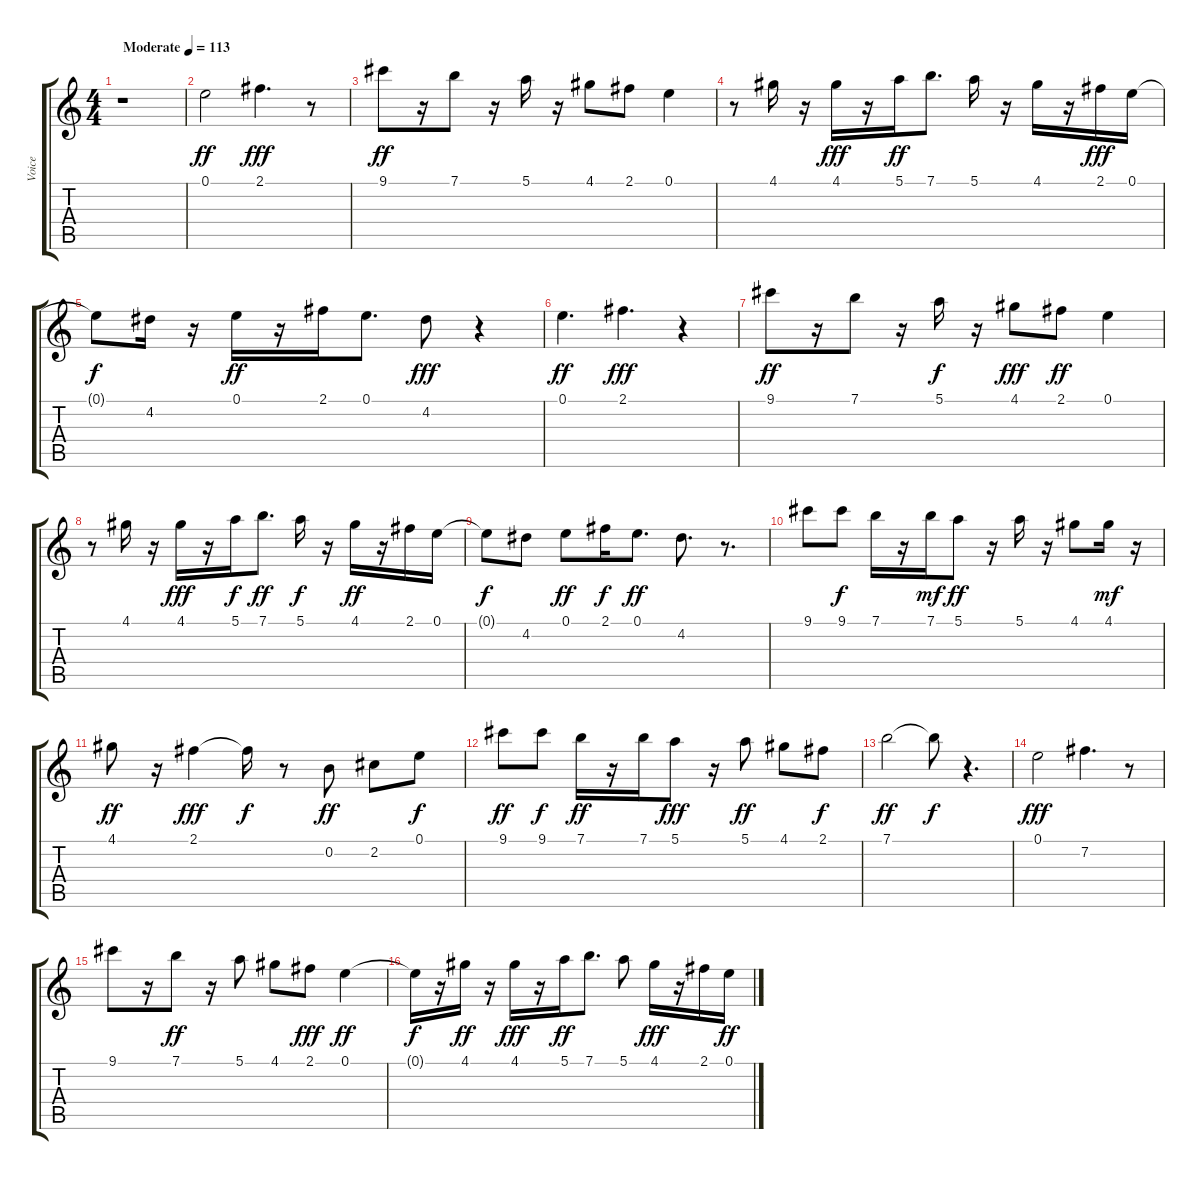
\track ("Voice" "Voice") {instrument electricguitarjazz}
\staff {score tabs}
\tuning (E4 B3 G3 D3 A2 E2) {hide}
\ts (4 4)
\tempo (113 "Moderate")
\clef g2
\ks c
r.1{dy ff instrument electricguitarjazz} |
0.1.2 2.1.4{d dy fff} r.8 |
9.1.8{dy ff} r.16 7.1.8 r.16 5.1.16 r.16 4.1.8 2.1.8 0.1.4 |
r.8 4.1.16 r.16 4.1.16{dy fff} r.16 5.1.16{dy ff} 7.1.8{d} 5.1.16 r.16 4.1.16 r.16 2.1.16{dy fff} 0.1.16 |
0.1{t}.8{dy f} 4.2.16 r.16 0.1.16{dy ff} r.16 2.1.16 0.1.8{d} 4.2.8{dy fff} r.4 |
0.1.4{d dy ff} 2.1.4{d dy fff} r.4 |
9.1.8{dy ff} r.16 7.1.8 r.16 5.1.16{dy f} r.16 4.1.8{dy fff} 2.1.8{dy ff} 0.1.4 |
r.8 4.1.16 r.16 4.1.16{dy fff} r.16 5.1.16{dy f} 7.1.8{d dy ff} 5.1.16{dy f} r.16 4.1.16{dy ff} r.16 2.1.16 0.1.16 |
0.1{t}.8{dy f} 4.2.8 0.1.8{dy ff} 2.1.16{dy f} 0.1.8{d dy ff} 4.2.8{d} r.8{d} |
9.1.8 9.1.8{dy f} 7.1.16 r.16 7.1.16{dy mf} 5.1.8{dy ff} r.16 5.1.16 r.16 4.1.8 4.1.16{dy mf} r.16 |
4.1.8{dy ff} r.16 2.1.4{dy fff} 2.1{t}.16{dy f} r.8 0.2.8{dy ff} 2.2.8 0.1.8{dy f} |
9.1.8{dy ff} 9.1.8{dy f} 7.1.16{dy ff} r.16 7.1.16 5.1.8{dy fff} r.16 5.1.8{dy ff} 4.1.8 2.1.8{dy f} |
7.1.2{dy ff} 7.1{t}.8{dy f} r.4{d} |
0.1.2{dy fff} 7.2.4{d} r.8 |
9.1.8 r.16 7.1.8{dy ff} r.16 5.1.8 4.1.8 2.1.8{dy fff} 0.1.4{dy ff} |
0.1{t}.16{dy f} r.16 4.1.16{dy ff} r.16 4.1.16{dy fff} r.16 5.1.16{dy ff} 7.1.8{d} 5.1.8 4.1.16{dy fff} r.16 2.1.16 0.1.16{dy ff}
